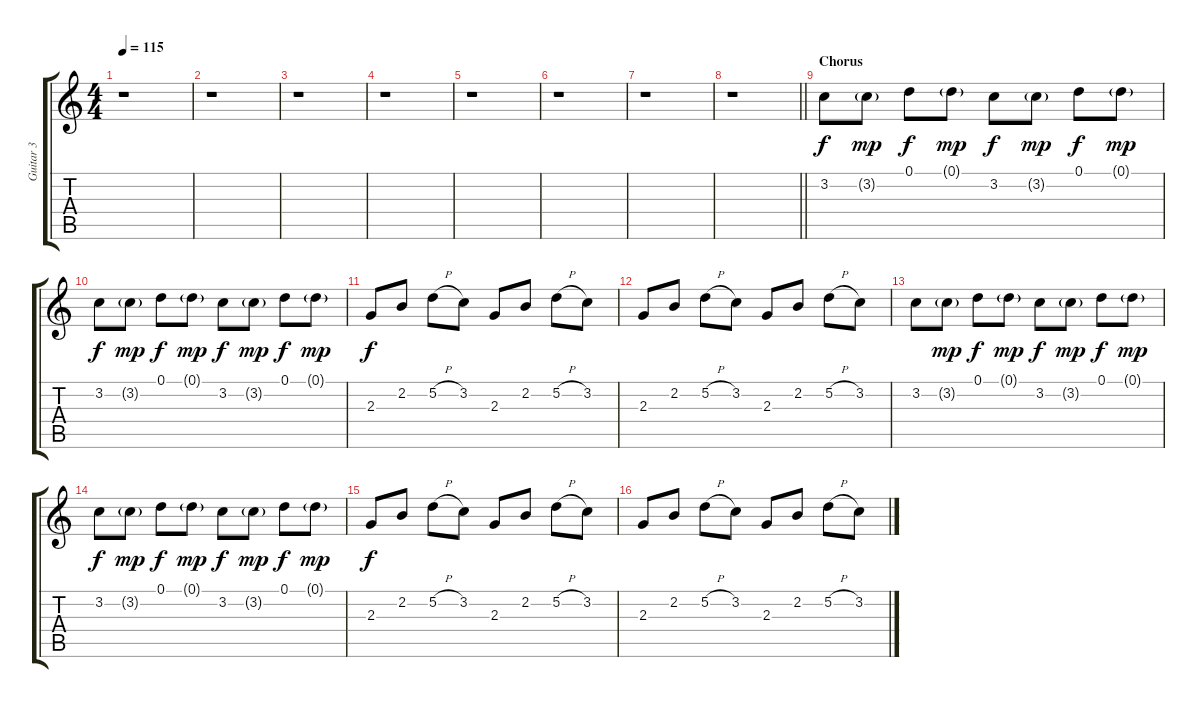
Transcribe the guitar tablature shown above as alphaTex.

\track ("Guitar 3" "Guitar 3") {instrument electricguitarclean}
\staff {score tabs}
\tuning (D4 A3 F3 C3 G2 C2) {hide}
\ts (4 4)
\tempo 115
\clef g2
\ks c
r.1{dy f} |
r.1 |
r.1 |
r.1 |
r.1 |
r.1 |
r.1 |
\barLineRight lightlight
r.1 |
\section ("" "Chorus")
3.2.8 3.2{g}.8{dy mp} 0.1.8{dy f} 0.1{g}.8{dy mp} 3.2.8{dy f} 3.2{g}.8{dy mp} 0.1.8{dy f} 0.1{g}.8{dy mp} |
3.2.8{dy f} 3.2{g}.8{dy mp} 0.1.8{dy f} 0.1{g}.8{dy mp} 3.2.8{dy f} 3.2{g}.8{dy mp} 0.1.8{dy f} 0.1{g}.8{dy mp} |
2.3.8{dy f} 2.2.8 5.2{h}.8 3.2.8 2.3.8 2.2.8 5.2{h}.8 3.2.8 |
2.3.8 2.2.8 5.2{h}.8 3.2.8 2.3.8 2.2.8 5.2{h}.8 3.2.8 |
3.2.8 3.2{g}.8{dy mp} 0.1.8{dy f} 0.1{g}.8{dy mp} 3.2.8{dy f} 3.2{g}.8{dy mp} 0.1.8{dy f} 0.1{g}.8{dy mp} |
3.2.8{dy f} 3.2{g}.8{dy mp} 0.1.8{dy f} 0.1{g}.8{dy mp} 3.2.8{dy f} 3.2{g}.8{dy mp} 0.1.8{dy f} 0.1{g}.8{dy mp} |
2.3.8{dy f} 2.2.8 5.2{h}.8 3.2.8 2.3.8 2.2.8 5.2{h}.8 3.2.8 |
2.3.8 2.2.8 5.2{h}.8 3.2.8 2.3.8 2.2.8 5.2{h}.8 3.2.8
